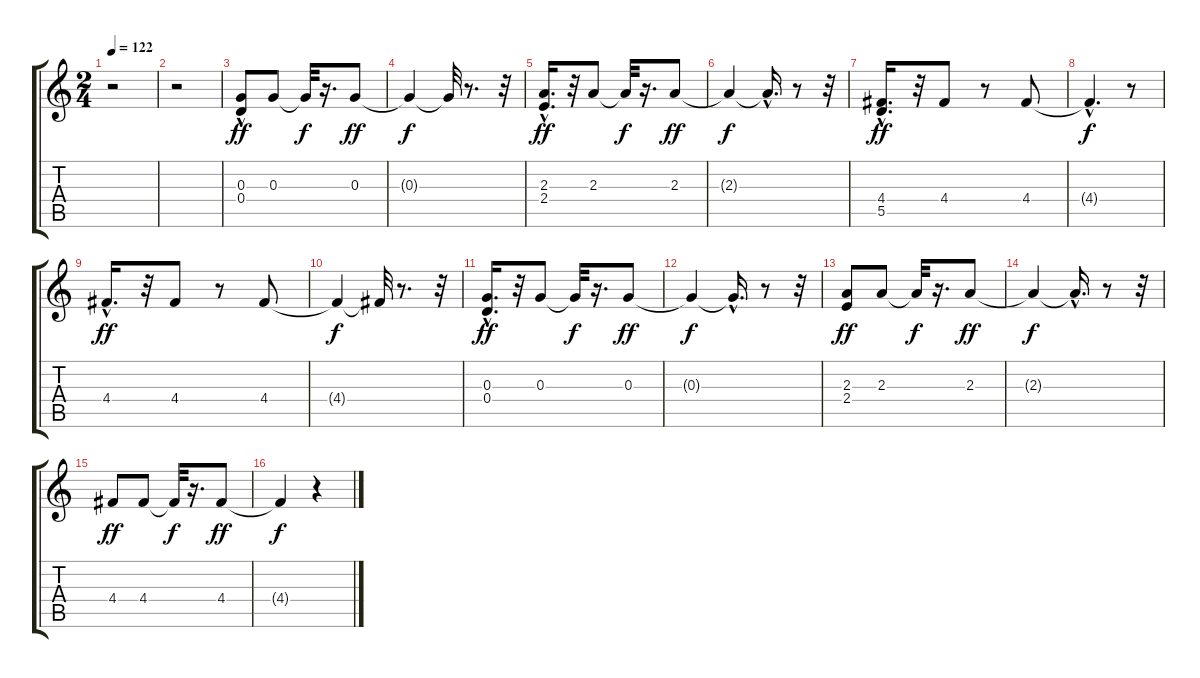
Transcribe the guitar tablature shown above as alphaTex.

\track "" {instrument acousticguitarsteel}
\staff {score tabs}
\tuning (E4 B3 G3 D3 A2 E2) {hide}
\ts (2 4)
\tempo 122
\clef g2
\ks c
r.2{dy f} |
r.2 |
(0.3 0.4{hac}).8{dy ff} 0.3.8 0.3{t}.32{dy f} r.16{d} 0.3.8{dy ff} |
0.3{t}.4{dy f} 0.3{t}.32 r.8{d} r.32 |
(2.3{hac} 2.4{hac}).16{d dy ff} r.32 2.3.8 2.3{t}.32{dy f} r.16{d} 2.3.8{dy ff} |
2.3{t}.4{dy f} 2.3{hac t}.16{d} r.8 r.32 |
(4.4{hac} 5.5{hac}).16{d dy ff} r.32 4.4.8 r.8 4.4.8 |
4.4{hac t}.4{d dy f} r.8 |
4.4{hac}.16{d dy ff} r.32 4.4.8 r.8 4.4.8 |
4.4{t}.4{dy f} 4.4{t}.32 r.8{d} r.32 |
(0.3{hac} 0.4{hac}).16{d dy ff} r.32 0.3.8 0.3{t}.32{dy f} r.16{d} 0.3.8{dy ff} |
0.3{t}.4{dy f} 0.3{hac t}.16{d} r.8 r.32 |
(2.3 2.4).8{dy ff} 2.3.8 2.3{t}.32{dy f} r.16{d} 2.3.8{dy ff} |
2.3{t}.4{dy f} 2.3{hac t}.16{d} r.8 r.32 |
4.4.8{dy ff} 4.4.8 4.4{t}.32{dy f} r.16{d} 4.4.8{dy ff} |
4.4{t}.4{dy f} r.4
